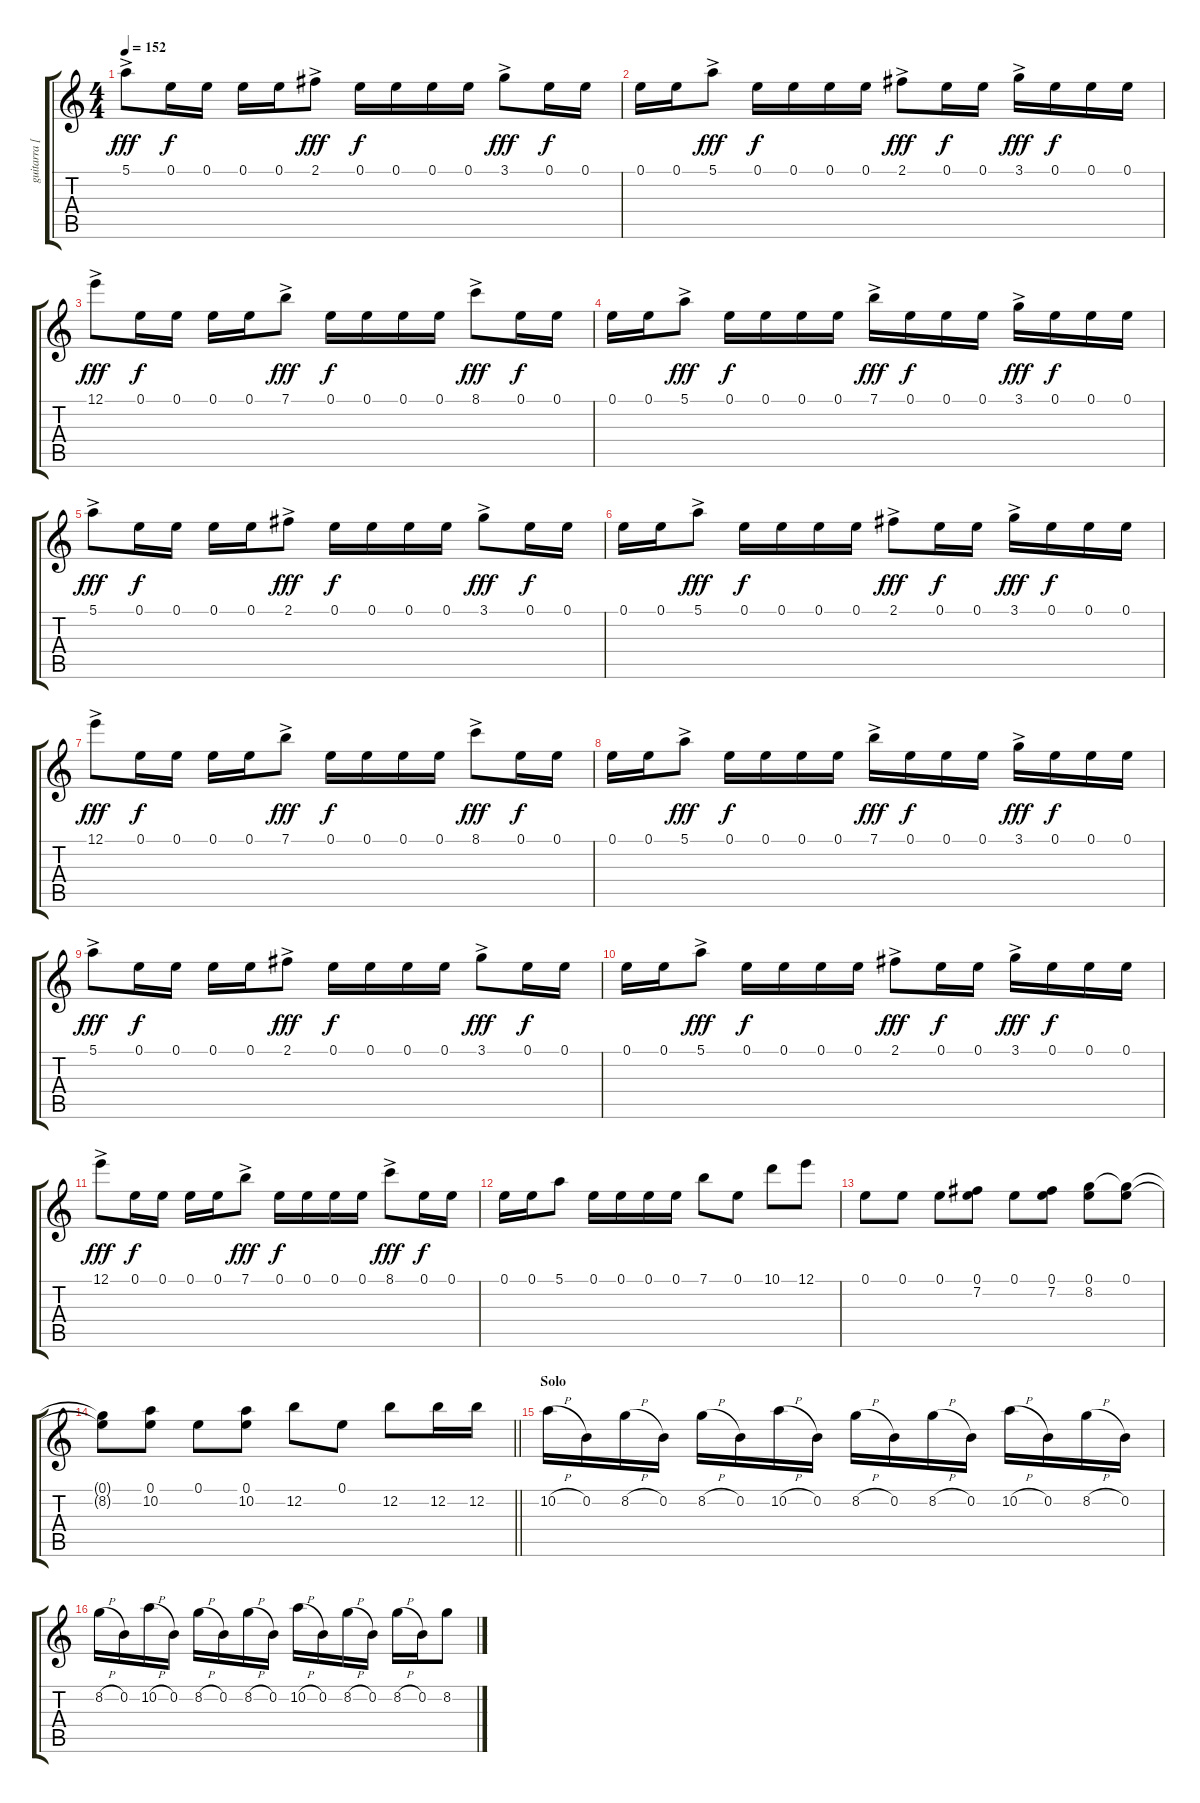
\track ("guitarra [solista]" "guitarra [") {instrument overdrivenguitar}
\staff {score tabs}
\tuning (E4 B3 G3 D3 A2 E2) {hide}
\ts (4 4)
\tempo 152
\clef g2
\ks c
5.1{ac}.8{dy fff} 0.1.16{dy f} 0.1.16 0.1.16 0.1.16 2.1{ac}.8{dy fff} 0.1.16{dy f} 0.1.16 0.1.16 0.1.16 3.1{ac}.8{dy fff} 0.1.16{dy f} 0.1.16 |
0.1.16 0.1.16 5.1{ac}.8{dy fff} 0.1.16{dy f} 0.1.16 0.1.16 0.1.16 2.1{ac}.8{dy fff} 0.1.16{dy f} 0.1.16 3.1{ac}.16{dy fff} 0.1.16{dy f} 0.1.16 0.1.16 |
12.1{ac}.8{dy fff} 0.1.16{dy f} 0.1.16 0.1.16 0.1.16 7.1{ac}.8{dy fff} 0.1.16{dy f} 0.1.16 0.1.16 0.1.16 8.1{ac}.8{dy fff} 0.1.16{dy f} 0.1.16 |
0.1.16 0.1.16 5.1{ac}.8{dy fff} 0.1.16{dy f} 0.1.16 0.1.16 0.1.16 7.1{ac}.16{dy fff} 0.1.16{dy f} 0.1.16 0.1.16 3.1{ac}.16{dy fff} 0.1.16{dy f} 0.1.16 0.1.16 |
5.1{ac}.8{dy fff} 0.1.16{dy f} 0.1.16 0.1.16 0.1.16 2.1{ac}.8{dy fff} 0.1.16{dy f} 0.1.16 0.1.16 0.1.16 3.1{ac}.8{dy fff} 0.1.16{dy f} 0.1.16 |
0.1.16 0.1.16 5.1{ac}.8{dy fff} 0.1.16{dy f} 0.1.16 0.1.16 0.1.16 2.1{ac}.8{dy fff} 0.1.16{dy f} 0.1.16 3.1{ac}.16{dy fff} 0.1.16{dy f} 0.1.16 0.1.16 |
12.1{ac}.8{dy fff} 0.1.16{dy f} 0.1.16 0.1.16 0.1.16 7.1{ac}.8{dy fff} 0.1.16{dy f} 0.1.16 0.1.16 0.1.16 8.1{ac}.8{dy fff} 0.1.16{dy f} 0.1.16 |
0.1.16 0.1.16 5.1{ac}.8{dy fff} 0.1.16{dy f} 0.1.16 0.1.16 0.1.16 7.1{ac}.16{dy fff} 0.1.16{dy f} 0.1.16 0.1.16 3.1{ac}.16{dy fff} 0.1.16{dy f} 0.1.16 0.1.16 |
5.1{ac}.8{dy fff} 0.1.16{dy f} 0.1.16 0.1.16 0.1.16 2.1{ac}.8{dy fff} 0.1.16{dy f} 0.1.16 0.1.16 0.1.16 3.1{ac}.8{dy fff} 0.1.16{dy f} 0.1.16 |
0.1.16 0.1.16 5.1{ac}.8{dy fff} 0.1.16{dy f} 0.1.16 0.1.16 0.1.16 2.1{ac}.8{dy fff} 0.1.16{dy f} 0.1.16 3.1{ac}.16{dy fff} 0.1.16{dy f} 0.1.16 0.1.16 |
12.1{ac}.8{dy fff} 0.1.16{dy f} 0.1.16 0.1.16 0.1.16 7.1{ac}.8{dy fff} 0.1.16{dy f} 0.1.16 0.1.16 0.1.16 8.1{ac}.8{dy fff} 0.1.16{dy f} 0.1.16 |
0.1.16 0.1.16 5.1.8 0.1.16 0.1.16 0.1.16 0.1.16 7.1.8 0.1.8 10.1.8 12.1.8 |
0.1.8 0.1.8 0.1.8 (0.1 7.2).8 0.1.8 (0.1 7.2).8 (0.1 8.2).8 (0.1 8.2{t}).8 |
\barLineRight lightlight
(0.1{t} 8.2{t}).8 (0.1 10.2).8 0.1.8 (0.1 10.2).8 12.2.8 0.1.8 12.2.8 12.2.16 12.2.16 |
\section ("" "Solo")
10.2{h}.16 0.2.16 8.2{h}.16 0.2.16 8.2{h}.16 0.2.16 10.2{h}.16 0.2.16 8.2{h}.16 0.2.16 8.2{h}.16 0.2.16 10.2{h}.16 0.2.16 8.2{h}.16 0.2.16 |
8.2{h}.16 0.2.16 10.2{h}.16 0.2.16 8.2{h}.16 0.2.16 8.2{h}.16 0.2.16 10.2{h}.16 0.2.16 8.2{h}.16 0.2.16 8.2{h}.16 0.2.16 8.2.8
